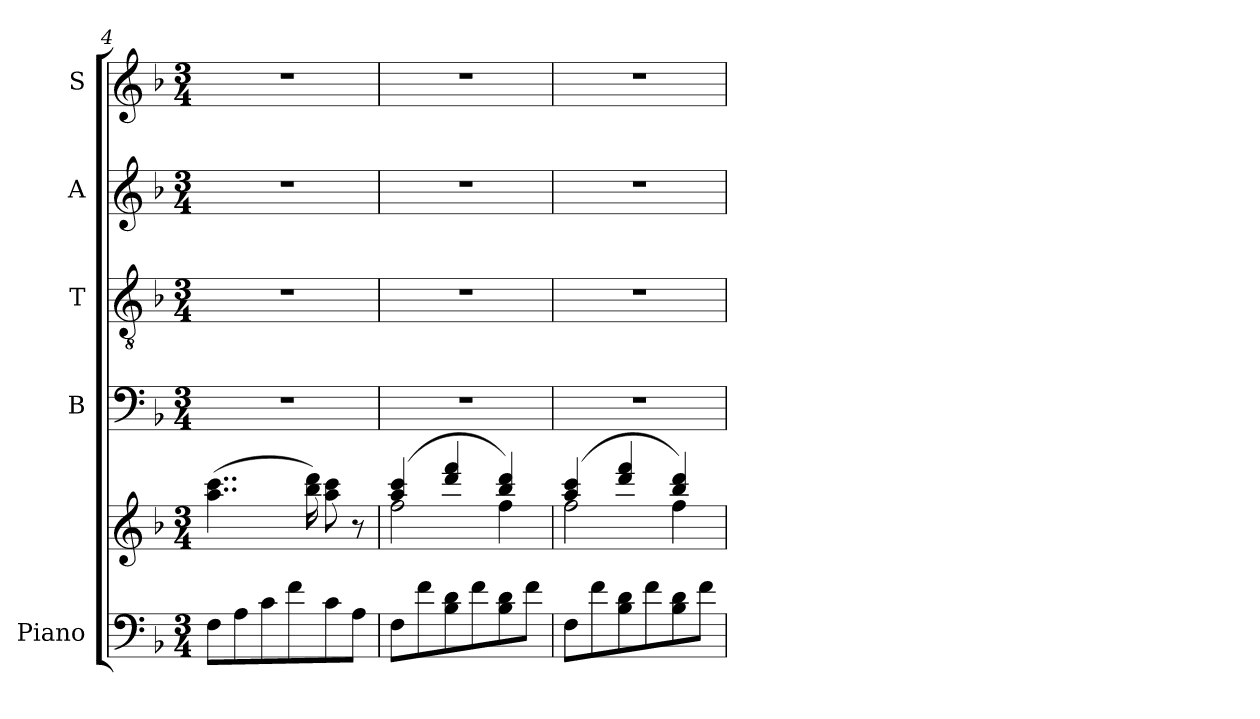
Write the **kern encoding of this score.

**kern	**kern	**kern	**kern	**kern	**kern
*part5	*part5	*part4	*part3	*part2	*part1
*staff6	*staff5	*staff4	*staff3	*staff2	*staff1
*I"Piano	*	*I"B	*I"T	*I"A	*I"S
*I'Pno	*	*I'B	*I'T	*I'A	*I'S
*clefF4	*clefG2	*clefF4	*clefGv2	*clefG2	*clefG2
*k[b-]	*k[b-]	*k[b-]	*k[b-]	*k[b-]	*k[b-]
*M3/4	*M3/4	*M3/4	*M3/4	*M3/4	*M3/4
=4	=4	=4	=4	=4	=4
8F\L	(4..aa\ 4..ccc\	2.r	2.r	2.r	2.r
8A\	.	.	.	.	.
8c\	.	.	.	.	.
8f\	.	.	.	.	.
.	16bb-\ 16ddd\)	.	.	.	.
8c\	8aa\ 8ccc\	.	.	.	.
8A\J	8r	.	.	.	.
=5	=5	=5	=5	=5	=5
*	*^	*	*	*	*
8F\L	(4aa/ 4ccc/	2ff\	2.r	2.r	2.r	2.r
8f\	.	.	.	.	.	.
8B-\ 8d\	4ddd/ 4fff/	.	.	.	.	.
8f\	.	.	.	.	.	.
8B-\ 8d\	4bb-/ 4ddd/)	4ff\	.	.	.	.
8f\J	.	.	.	.	.	.
=6	=6	=6	=6	=6	=6	=6
8F\L	(4aa/ 4ccc/	2ff\	2.r	2.r	2.r	2.r
8f\	.	.	.	.	.	.
8B-\ 8d\	4ddd/ 4fff/	.	.	.	.	.
8f\	.	.	.	.	.	.
8B-\ 8d\	4bb-/ 4ddd/)	4ff\	.	.	.	.
8f\J	.	.	.	.	.	.
*	*v	*v	*	*	*	*
=	=	=	=	=	=
*-	*-	*-	*-	*-	*-
